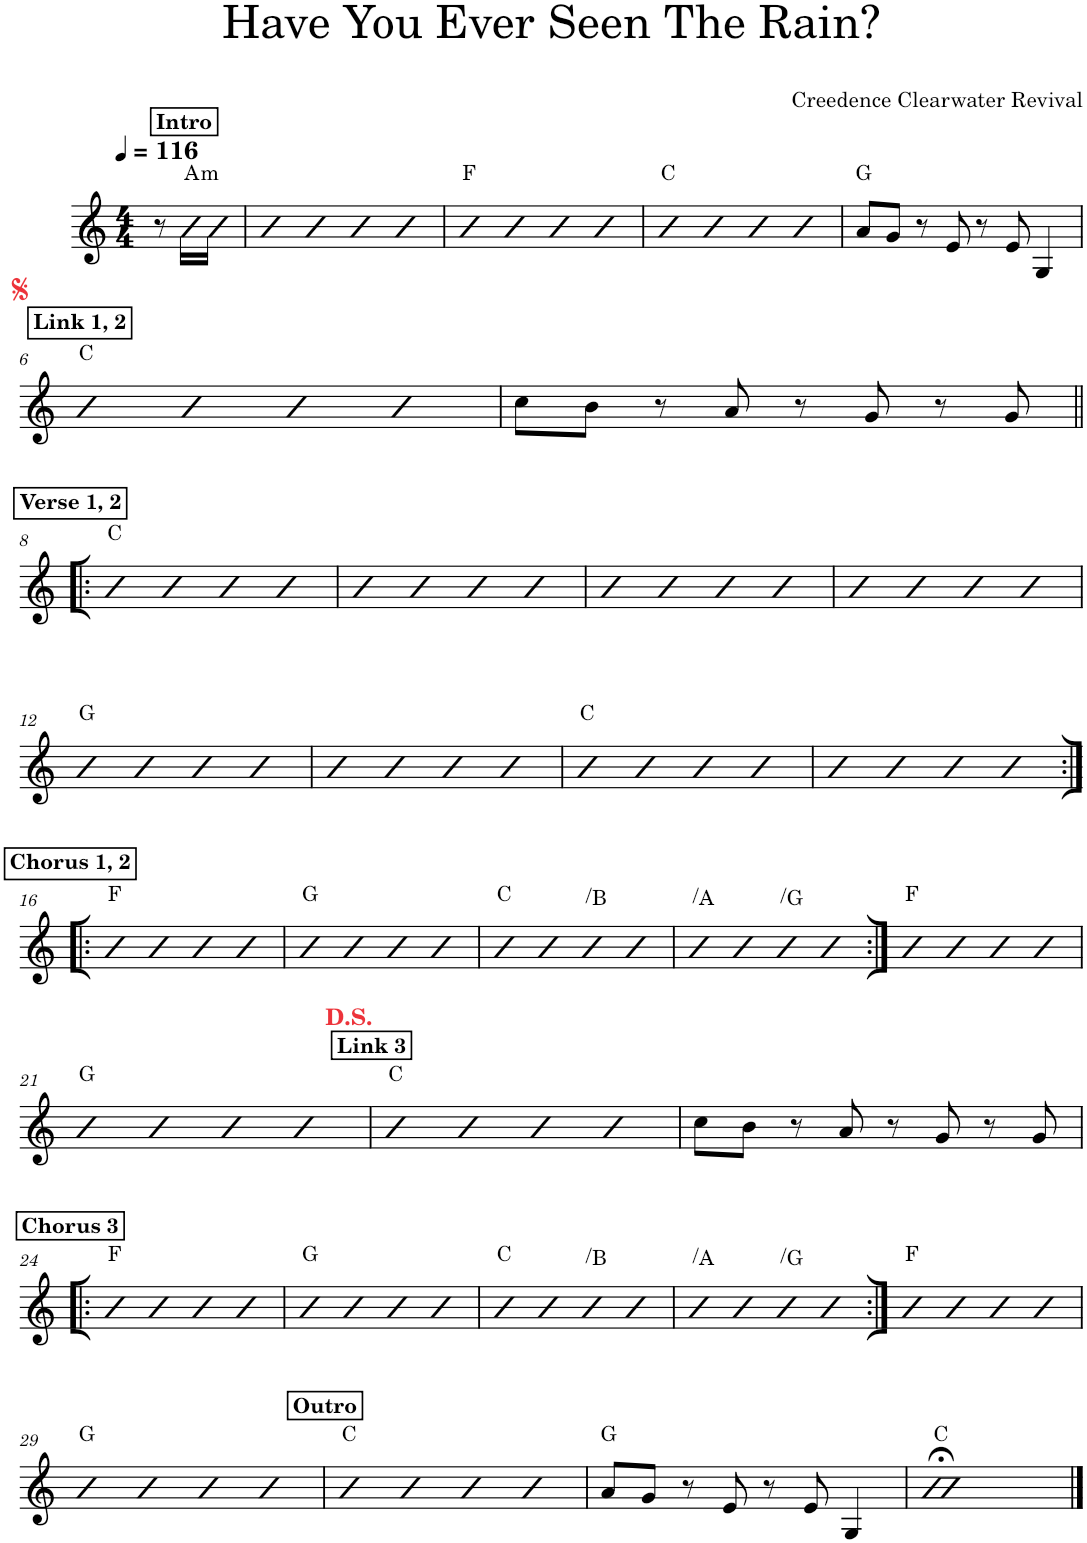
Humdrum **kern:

**kern	**harte
*part1	*part1
*staff1	*
*I"Piano	*
*I'Pno.	*
*clefG2	*
*k[]	*
*M4/4	*
*MM116	*
!!LO:REH:place=s1:a:B:cj:t=Intro:qo=0.5
=1	=1
8r	.
!	!LO:H:kt=m
16b\LL	A:min
16b\JJ	.
=2	=2
4b	.
4b	.
4b	.
4b	.
=3	=3
4b	F:maj
4b	.
4b	.
4b	.
=4	=4
4b	C:maj
4b	.
4b	.
4b	.
=5	=5
8a/L	G:maj
8g/J	.
8r	.
8e/	.
8r	.
8e/	.
4G/	.
!!LO:LB:g=z
!!LO:REH:place=s1:a:B:cj:t=Link 1, 2
=6	=6
4b	C:maj
4b	.
4b	.
4b	.
=7	=7
8cc\L	.
8b\J	.
8r	.
8a/	.
8r	.
8g/	.
8r	.
8g/	.
!!LO:LB:g=z
!!LO:REH:place=s1:a:B:cj:t=Verse 1, 2
=8!|:	=8!|:
4b	C:maj
4b	.
4b	.
4b	.
=9	=9
4b	.
4b	.
4b	.
4b	.
=10	=10
4b	.
4b	.
4b	.
4b	.
=11	=11
4b	.
4b	.
4b	.
4b	.
!!LO:LB:g=z
=12	=12
4b	G:maj
4b	.
4b	.
4b	.
=13	=13
4b	.
4b	.
4b	.
4b	.
=14	=14
4b	C:maj
4b	.
4b	.
4b	.
=15	=15
4b	.
4b	.
4b	.
4b	.
!!LO:LB:g=z
!!LO:REH:place=s1:a:B:cj:t=Chorus 1, 2
=16:|!|:	=16:|!|:
4b	F:maj
4b	.
4b	.
4b	.
=17	=17
4b	G:maj
4b	.
4b	.
4b	.
=18	=18
4b	C:maj
4b	.
!	!LO:H:kt=N.C.
4b	N
4b	.
=19	=19
!	!LO:H:kt=N.C.
4b	N
4b	.
!	!LO:H:kt=N.C.
4b	N
4b	.
=20:|!	=20:|!
4b	F:maj
4b	.
4b	.
4b	.
!!LO:LB:g=z
=21	=21
4b	G:maj
4b	.
4b	.
4b	.
!!LO:REH:place=s1:a:B:cj:t=Link 3
=22	=22
4b	C:maj
4b	.
4b	.
4b	.
=23	=23
8cc\L	.
8b\J	.
8r	.
8a/	.
8r	.
8g/	.
8r	.
8g/	.
!!LO:LB:g=z
!!LO:REH:place=s1:a:B:cj:t=Chorus 3
=24!|:	=24!|:
4b	F:maj
4b	.
4b	.
4b	.
=25	=25
4b	G:maj
4b	.
4b	.
4b	.
=26	=26
4b	C:maj
4b	.
!	!LO:H:kt=N.C.
4b	N
4b	.
=27	=27
!	!LO:H:kt=N.C.
4b	N
4b	.
!	!LO:H:kt=N.C.
4b	N
4b	.
=28:|!	=28:|!
4b	F:maj
4b	.
4b	.
4b	.
!!LO:LB:g=z
=29	=29
4b	G:maj
4b	.
4b	.
4b	.
!!LO:REH:place=s1:a:B:cj:t=Outro
=30	=30
4b	C:maj
4b	.
4b	.
4b	.
=31	=31
8a/L	G:maj
8g/J	.
8r	.
8e/	.
8r	.
8e/	.
4G/	.
=32	=32
1b;<	C:maj
==	==
*-	*-
